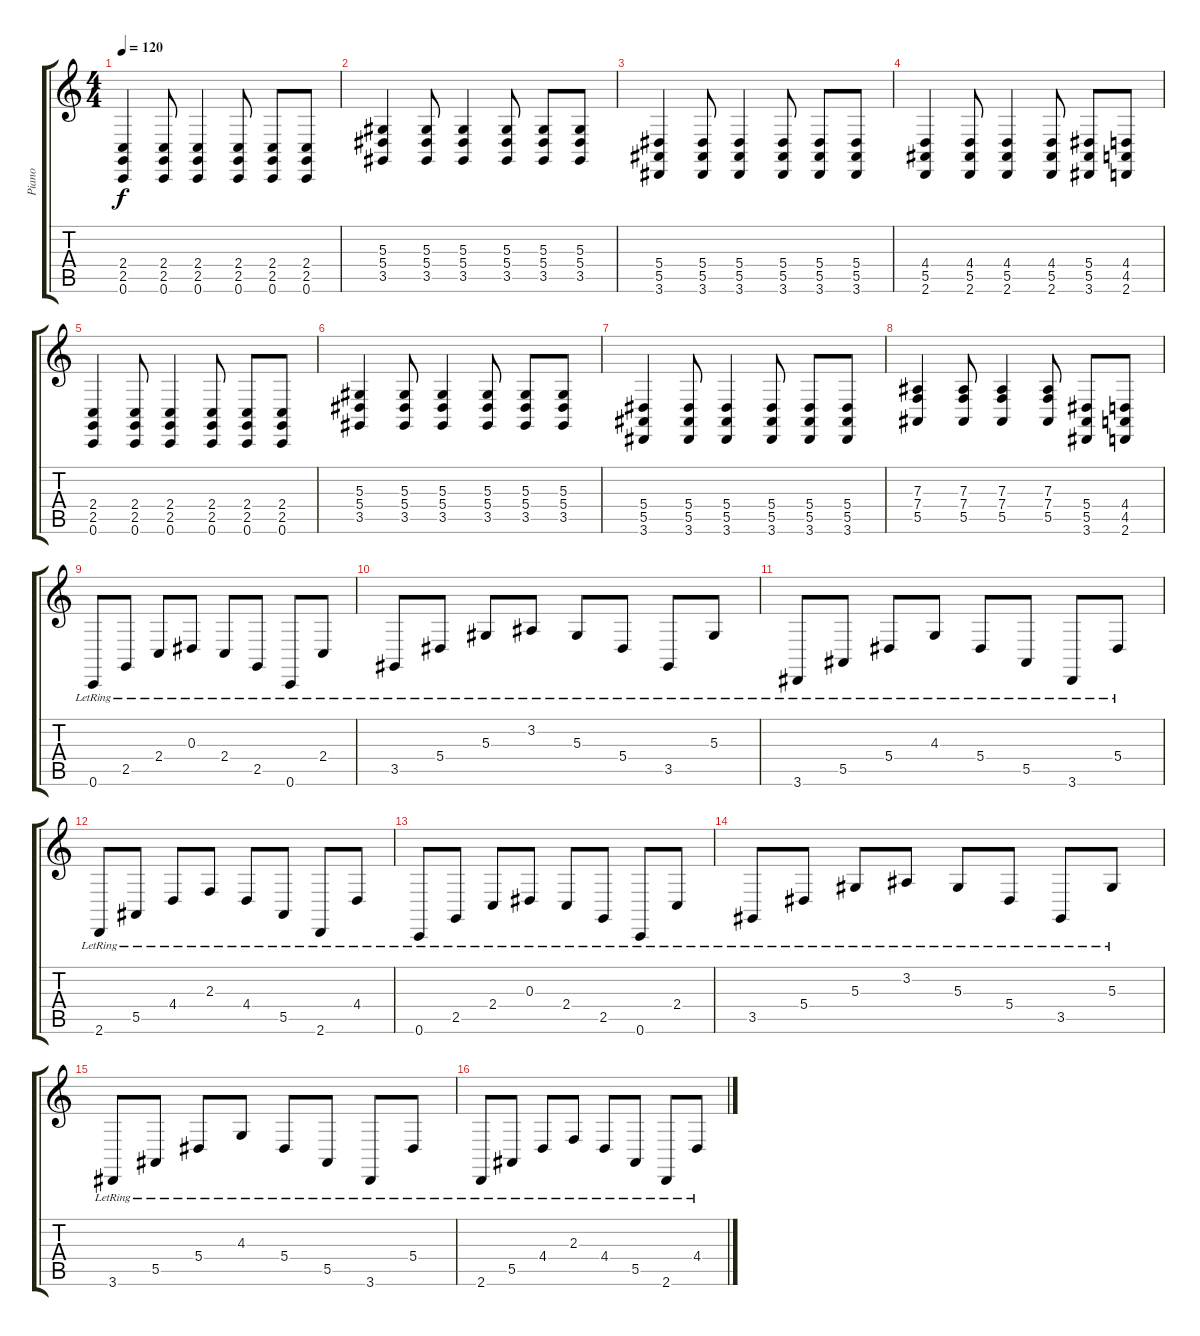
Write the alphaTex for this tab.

\track ("Piano" "Piano") {instrument brightacousticpiano}
\staff {score tabs}
\tuning (C4 G3 Eb3 Bb2 F2 C2) {hide}
\ts (4 4)
\tempo 120
\clef g2
\ks c
(2.4 2.5 0.6).4{dy f} (2.4 2.5 0.6).8 (2.4 2.5 0.6).4 (2.4 2.5 0.6).8 (2.4 2.5 0.6).8 (2.4 2.5 0.6).8 |
(5.3 5.4 3.5).4 (5.3 5.4 3.5).8 (5.3 5.4 3.5).4 (5.3 5.4 3.5).8 (5.3 5.4 3.5).8 (5.3 5.4 3.5).8 |
(5.4 5.5 3.6).4 (5.4 5.5 3.6).8 (5.4 5.5 3.6).4 (5.4 5.5 3.6).8 (5.4 5.5 3.6).8 (5.4 5.5 3.6).8 |
(4.4 5.5 2.6).4 (4.4 5.5 2.6).8 (4.4 5.5 2.6).4 (4.4 5.5 2.6).8 (5.4 5.5 3.6).8 (4.4 4.5 2.6).8 |
(2.4 2.5 0.6).4 (2.4 2.5 0.6).8 (2.4 2.5 0.6).4 (2.4 2.5 0.6).8 (2.4 2.5 0.6).8 (2.4 2.5 0.6).8 |
(5.3 5.4 3.5).4 (5.3 5.4 3.5).8 (5.3 5.4 3.5).4 (5.3 5.4 3.5).8 (5.3 5.4 3.5).8 (5.3 5.4 3.5).8 |
(5.4 5.5 3.6).4 (5.4 5.5 3.6).8 (5.4 5.5 3.6).4 (5.4 5.5 3.6).8 (5.4 5.5 3.6).8 (5.4 5.5 3.6).8 |
(7.3 7.4 5.5).4 (7.3 7.4 5.5).8 (7.3 7.4 5.5).4 (7.3 7.4 5.5).8 (5.4 5.5 3.6).8 (4.4 4.5 2.6).8 |
0.6{lr}.8 2.5{lr}.8 2.4{lr}.8 0.3{lr}.8 2.4{lr}.8 2.5{lr}.8 0.6{lr}.8 2.4{lr}.8 |
3.5{lr}.8 5.4{lr}.8 5.3{lr}.8 3.2{lr}.8 5.3{lr}.8 5.4{lr}.8 3.5{lr}.8 5.3{lr}.8 |
3.6{lr}.8 5.5{lr}.8 5.4{lr}.8 4.3{lr}.8 5.4{lr}.8 5.5{lr}.8 3.6{lr}.8 5.4{lr}.8 |
2.6{lr}.8 5.5{lr}.8 4.4{lr}.8 2.3{lr}.8 4.4{lr}.8 5.5{lr}.8 2.6{lr}.8 4.4{lr}.8 |
0.6{lr}.8 2.5{lr}.8 2.4{lr}.8 0.3{lr}.8 2.4{lr}.8 2.5{lr}.8 0.6{lr}.8 2.4{lr}.8 |
3.5{lr}.8 5.4{lr}.8 5.3{lr}.8 3.2{lr}.8 5.3{lr}.8 5.4{lr}.8 3.5{lr}.8 5.3{lr}.8 |
3.6{lr}.8 5.5{lr}.8 5.4{lr}.8 4.3{lr}.8 5.4{lr}.8 5.5{lr}.8 3.6{lr}.8 5.4{lr}.8 |
2.6{lr}.8 5.5{lr}.8 4.4{lr}.8 2.3{lr}.8 4.4{lr}.8 5.5{lr}.8 2.6{lr}.8 4.4{lr}.8
